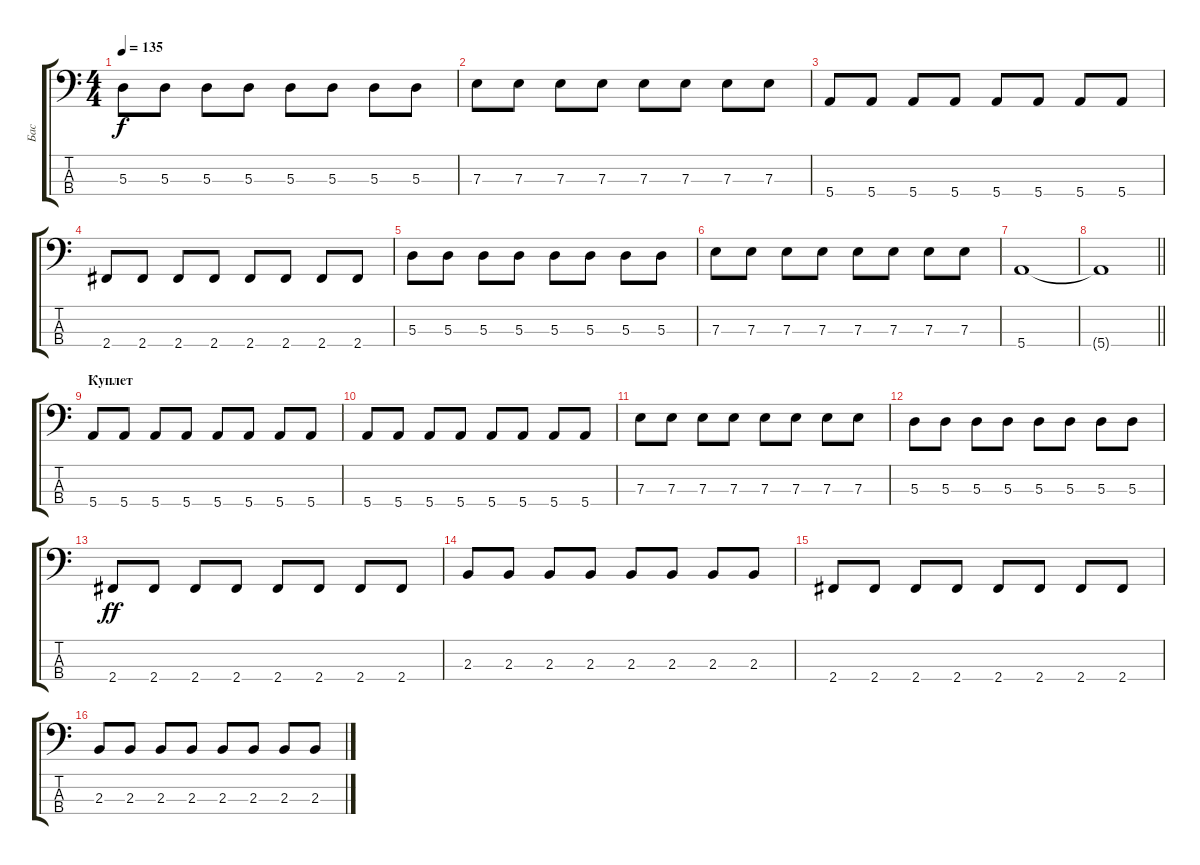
\track ("Бас" "Бас") {instrument electricbassfinger}
\staff {score tabs}
\tuning (G2 D2 A1 E1) {hide}
\ts (4 4)
\tempo 135
\clef f4
\ks c
5.3.8{dy f} 5.3.8 5.3.8 5.3.8 5.3.8 5.3.8 5.3.8 5.3.8 |
7.3.8 7.3.8 7.3.8 7.3.8 7.3.8 7.3.8 7.3.8 7.3.8 |
5.4.8 5.4.8 5.4.8 5.4.8 5.4.8 5.4.8 5.4.8 5.4.8 |
2.4.8 2.4.8 2.4.8 2.4.8 2.4.8 2.4.8 2.4.8 2.4.8 |
5.3.8 5.3.8 5.3.8 5.3.8 5.3.8 5.3.8 5.3.8 5.3.8 |
7.3.8 7.3.8 7.3.8 7.3.8 7.3.8 7.3.8 7.3.8 7.3.8 |
5.4.1 |
\barLineRight lightlight
5.4{t}.1 |
\section ("" "Куплет")
5.4.8 5.4.8 5.4.8 5.4.8 5.4.8 5.4.8 5.4.8 5.4.8 |
5.4.8 5.4.8 5.4.8 5.4.8 5.4.8 5.4.8 5.4.8 5.4.8 |
7.3.8 7.3.8 7.3.8 7.3.8 7.3.8 7.3.8 7.3.8 7.3.8 |
5.3.8 5.3.8 5.3.8 5.3.8 5.3.8 5.3.8 5.3.8 5.3.8 |
2.4.8{dy ff} 2.4.8 2.4.8 2.4.8 2.4.8 2.4.8 2.4.8 2.4.8 |
2.3.8 2.3.8 2.3.8 2.3.8 2.3.8 2.3.8 2.3.8 2.3.8 |
2.4.8 2.4.8 2.4.8 2.4.8 2.4.8 2.4.8 2.4.8 2.4.8 |
2.3.8 2.3.8 2.3.8 2.3.8 2.3.8 2.3.8 2.3.8 2.3.8
